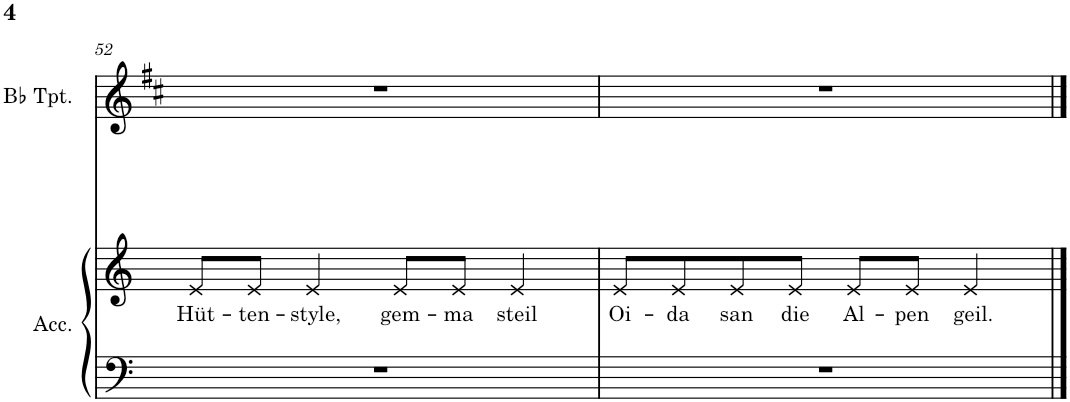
**kern	**kern	**text	**kern
*part2	*part2	*part2	*part1
*staff3	*staff2	*staff2	*staff1
*I"Accordion	*	*	*I"Bb Trumpet
*I'Acc.	*	*	*I'Bb Tpt.
!!LO:PB:g=z
*clefF4	*clefG2	*	*clefG2
*	*	*	*Trd1c2
*k[]	*k[]	*	*k[f#c#]
*M4/4	*M4/4	*	*M4/4
=52	=52	=52	=52
!	!	!LO:LY:b	!
1r	8e/L	Hüt-	1r
!	!	!LO:LY:b	!
.	8e/J	-ten-	.
!	!	!LO:LY:b	!
.	4e/	-style,	.
!	!	!LO:LY:b	!
.	8e/L	gem-	.
!	!	!LO:LY:b	!
.	8e/J	-ma	.
!	!	!LO:LY:b	!
.	4e/	steil	.
=53	=53	=53	=53
!	!	!LO:LY:b	!
1r	8e/L	Oi-	1r
!	!	!LO:LY:b	!
.	8e/	-da	.
!	!	!LO:LY:b	!
.	8e/	san	.
!	!	!LO:LY:b	!
.	8e/J	die	.
!	!	!LO:LY:b	!
.	8e/L	Al-	.
!	!	!LO:LY:b	!
.	8e/J	-pen	.
!	!	!LO:LY:b	!
.	4e/	geil.	.
==	==	==	==
*-	*-	*-	*-
